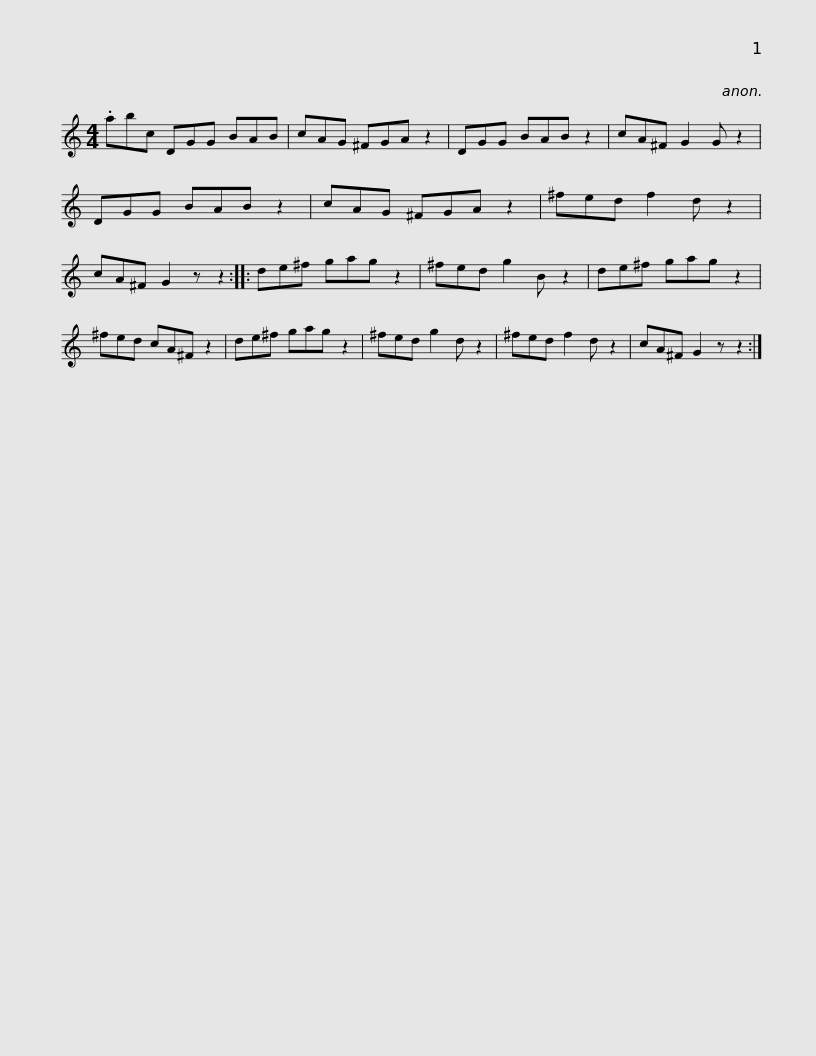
X:1
L:1/8
M:4/4
I:linebreak $
K:C
V:1 treble
V:1
 .abc DGG BAB | cAG ^FGA z2 | DGG BAB z2 | cA^F G2 G z2 | DGG BAB z2 | %5
 cAG ^FGA z2 |$ ^fed f2 d z2 | cA^F G2 z z2 :: de^f gag z2 | ^fed g2 B z2 | %10
 de^f gag z2 | ^fed cA^F z2 |$ de^f gag z2 | ^fed g2 d z2 | ^fed f2 d z2 | %15
 cA^F G2 z z2 :| %16
